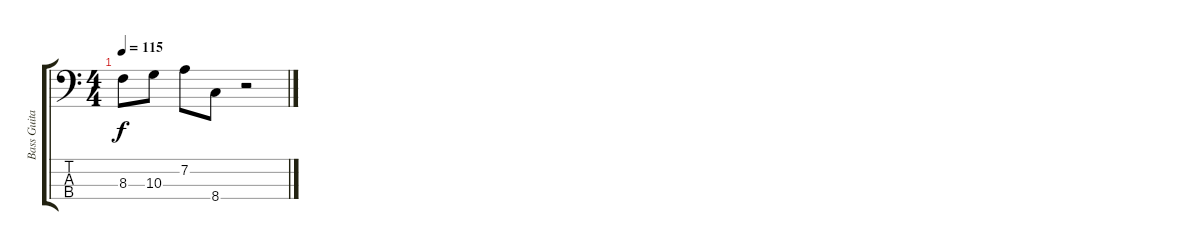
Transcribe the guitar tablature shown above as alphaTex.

\track ("Bass Guitar" "Bass Guita") {instrument electricbasspick}
\staff {score tabs}
\tuning (G2 D2 A1 E1) {hide}
\ts (4 4)
\tempo 115
\clef f4
\ks c
8.3.8{dy f} 10.3.8 7.2.8 8.4.8 r.2
